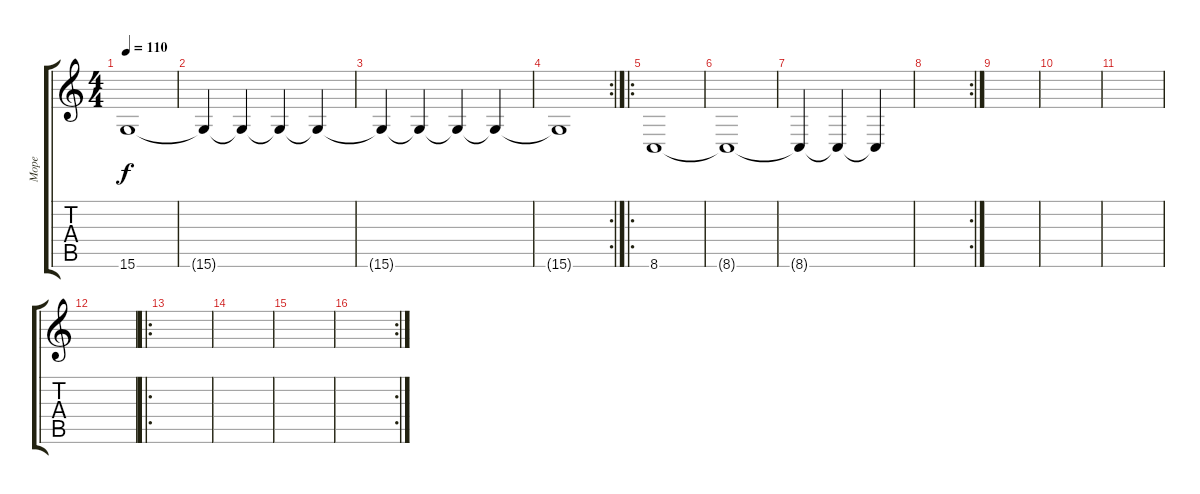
\track ("Море" "Море") {instrument seashore}
\staff {score tabs}
\tuning (E4 B3 G3 D3 A2 E2) {hide}
\ts (4 4)
\tempo 110
\clef g2
\ks c
15.6.1{dy f instrument seashore} |
15.6{t}.4 15.6{t}.4 15.6{t}.4 15.6{t}.4 |
15.6{t}.4 15.6{t}.4 15.6{t}.4 15.6{t}.4 |
\rc 2
15.6{t}.1 |
\ro
8.6.1 |
8.6{t}.1 |
8.6{t}.4 8.6{t}.4 8.6{t}.4 |
\rc 2
|
|
|
|
|
\ro
|
|
|
\rc 2
